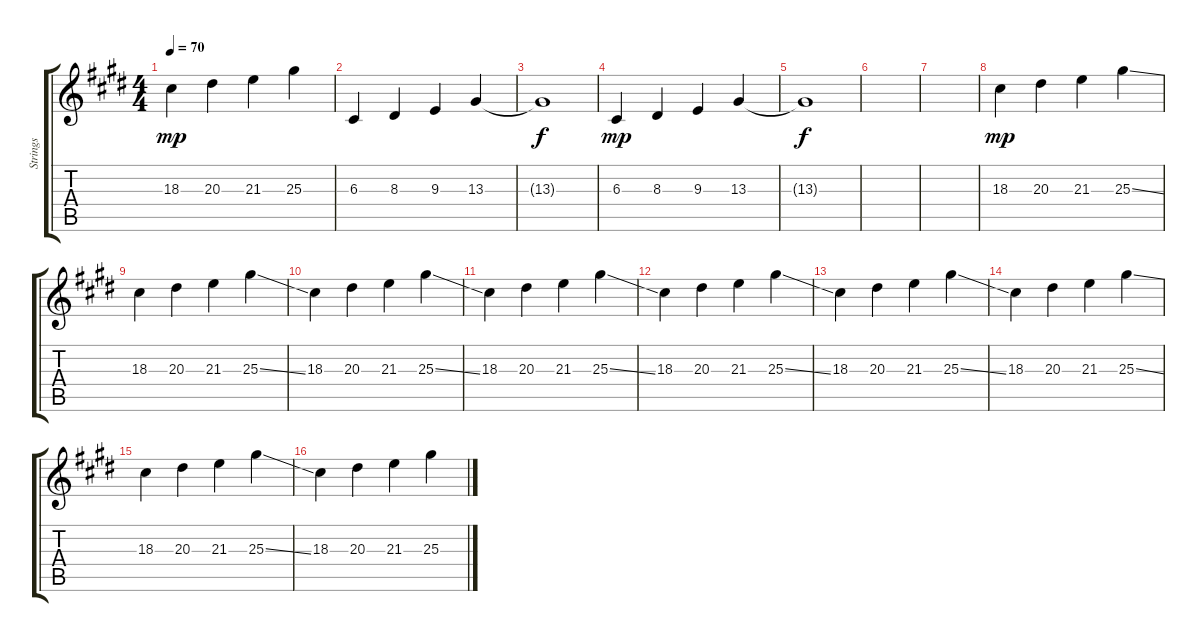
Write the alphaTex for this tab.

\track ("Strings" "Strings") {instrument violin}
\staff {score tabs}
\tuning (E4 B3 G3 D3 A2 E2) {hide}
\ts (4 4)
\tempo 70
\clef g2
\ks e
18.3.4{dy mp} 20.3.4 21.3.4 25.3.4 |
6.3.4 8.3.4 9.3.4 13.3.4 |
13.3{t}.1{dy f} |
6.3.4{dy mp} 8.3.4 9.3.4 13.3.4 |
13.3{t}.1{dy f} |
|
|
18.3.4{dy mp} 20.3.4 21.3.4 25.3{ss}.4 |
18.3.4 20.3.4 21.3.4 25.3{ss}.4 |
18.3.4 20.3.4 21.3.4 25.3{ss}.4 |
18.3.4 20.3.4 21.3.4 25.3{ss}.4 |
18.3.4 20.3.4 21.3.4 25.3{ss}.4 |
18.3.4 20.3.4 21.3.4 25.3{ss}.4 |
18.3.4 20.3.4 21.3.4 25.3{ss}.4 |
18.3.4 20.3.4 21.3.4 25.3{ss}.4 |
18.3.4 20.3.4 21.3.4 25.3{ss}.4
